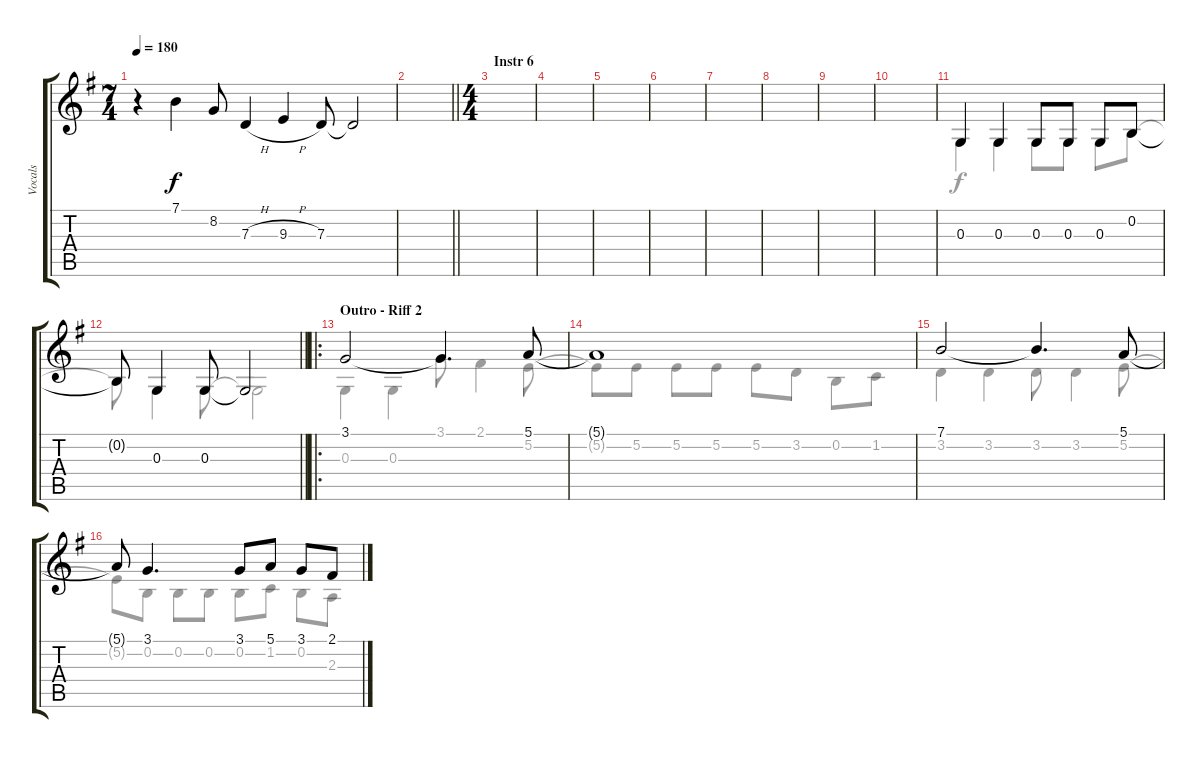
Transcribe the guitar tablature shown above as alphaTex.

\track ("Vocals" "Vocals") {instrument altosax bank 255}
\staff {score tabs}
\tuning (E4 B3 G3 D3 A2 E2) {hide}
\voice
\ts (7 4)
\tempo 180
\clef g2
\ks g
r.4{dy f} 7.1.4 8.2.8 7.3{h}.4 9.3{h}.4 7.3.8 7.3{t}.2 |
\barLineRight lightlight
|
\ts (4 4)
\section ("" "Instr 6")
|
|
|
|
|
|
|
|
0.3.4 0.3.4 0.3.8 0.3.8 0.3.8 0.2.8 |
\barLineRight lightlight
0.2{t}.8 0.3.4 0.3.8 0.3{t}.2 |
\ro
\section ("" "Outro - Riff 2")
3.1.2 3.1{t}.4{d} 5.1.8 |
5.1{t}.1 |
7.1.2 7.1{t}.4{d} 5.1.8 |
5.1{t}.8 3.1.4{d} 3.1.8 5.1.8 3.1.8 2.1.8
\voice
\clef g2
\ottava regular
\simile none
\ks g
|
\barLineRight lightlight
|
|
|
|
|
|
|
|
|
0.3.4 0.3.4 0.3.8 0.3.8 0.3.8 0.2.8 |
\barLineRight lightlight
0.2{t}.8 0.3.4 0.3.8 0.3{t}.2 |
0.3.4 0.3.4 3.1.8 2.1.4 5.2.8 |
5.2{t}.8 5.2.8 5.2.8 5.2.8 5.2.8 3.2.8 0.2.8 1.2.8 |
3.2.4 3.2.4 3.2.8 3.2.4 5.2.8 |
5.2{t}.8 0.2.8 0.2.8 0.2.8 0.2.8 1.2.8 0.2.8 2.3.8
